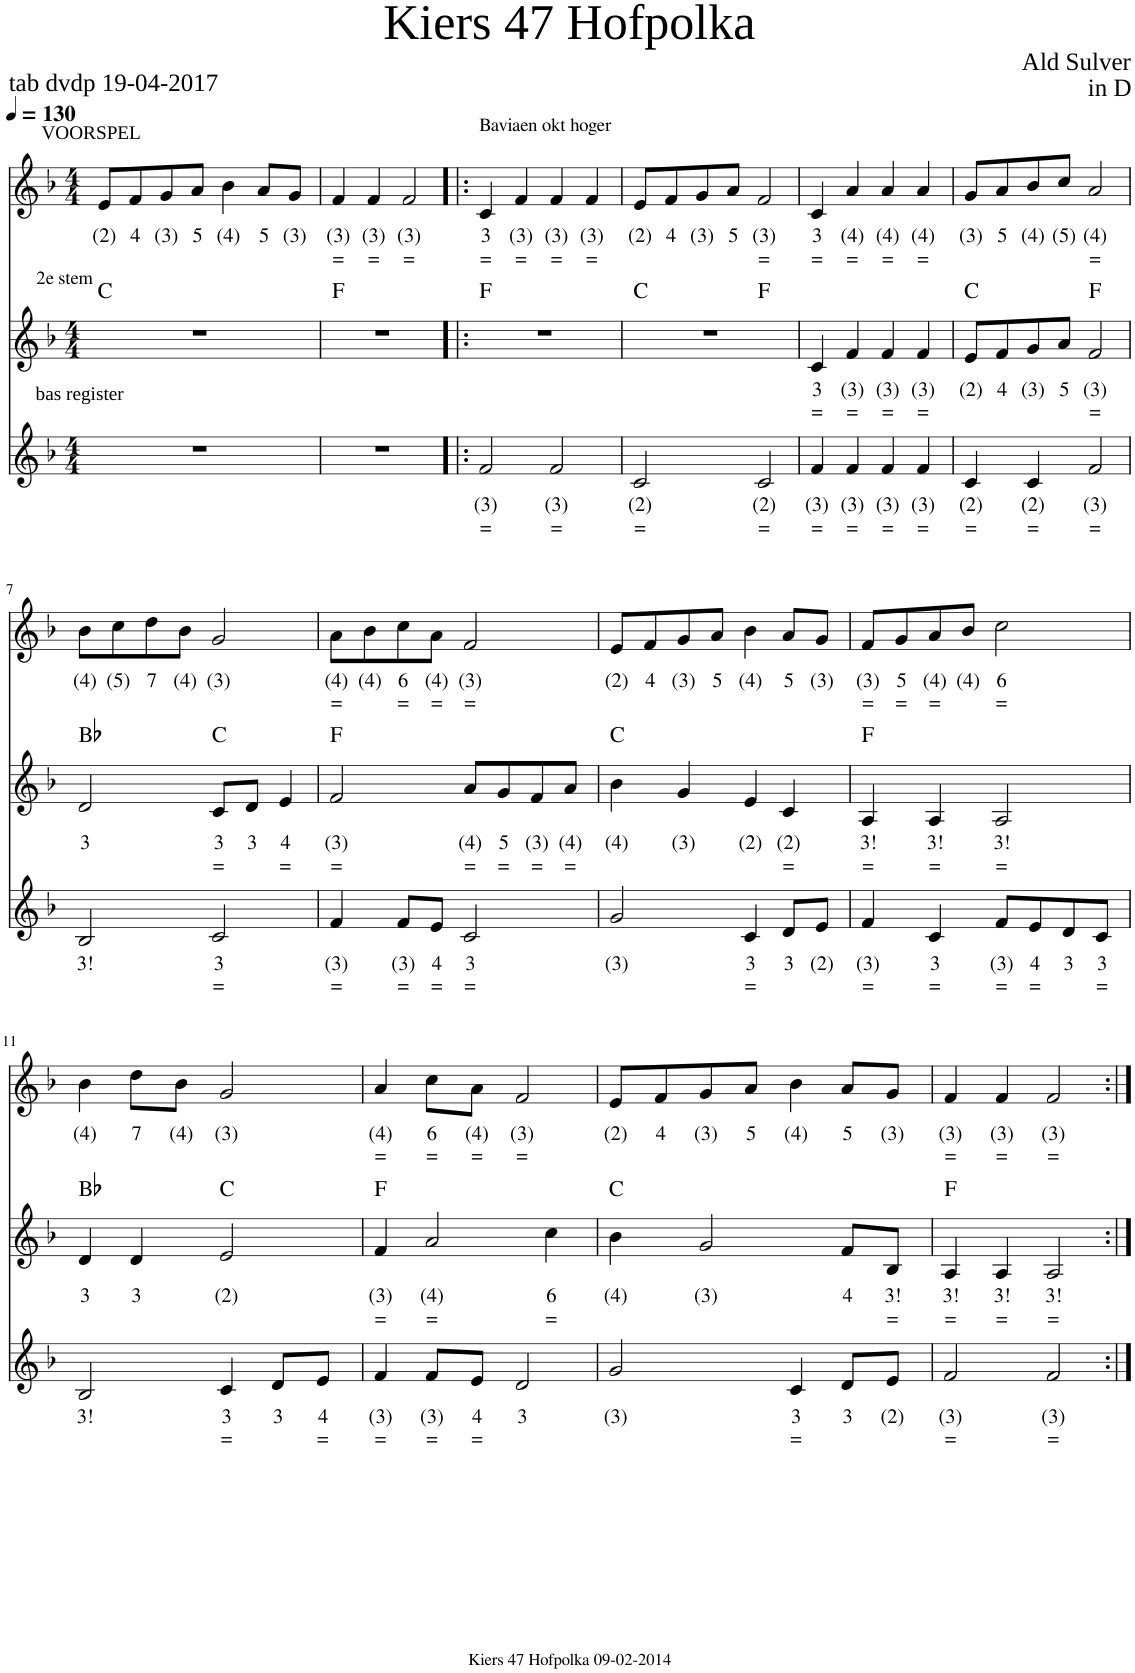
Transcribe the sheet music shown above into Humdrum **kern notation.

**kern	**text	**text	**kern	**text	**text	**harte	**kern	**text	**text
*part3	*part3	*part3	*part2	*part2	*part2	*part2	*part1	*part1	*part1
*staff3	*staff3	*staff3	*staff2	*staff2	*staff2	*	*staff1	*staff1	*staff1
*I"Voice	*	*	*I"Voice	*	*	*	*I"1e stem	*	*
*clefG2	*	*	*clefG2	*	*	*	*clefG2	*	*
*k[b-]	*	*	*k[b-]	*	*	*	*k[b-]	*	*
*M4/4	*	*	*M4/4	*	*	*	*M4/4	*	*
*MM130	*	*	*MM130	*	*	*	*MM130	*	*
=1	=1	=1	=1	=1	=1	=1	=1	=1	=1
!	!	!	!	!	!	!	!LO:TX:a:t=VOORSPEL	!	!
!	!	!	!LO:TX:a:t=2e stem	!	!	!	!	!	!
!LO:TX:a:t=bas register	!	!	!	!	!	!	!	!	!
!	!	!	!	!	!	!	!	!LO:LY:b	!
1r	.	.	1r	.	.	C:maj	8e/L	(2)	.
!	!	!	!	!	!	!	!	!LO:LY:b	!
.	.	.	.	.	.	.	8f/	4	.
!	!	!	!	!	!	!	!	!LO:LY:b	!
.	.	.	.	.	.	.	8g/	(3)	.
!	!	!	!	!	!	!	!	!LO:LY:b	!
.	.	.	.	.	.	.	8a/J	5	.
!	!	!	!	!	!	!	!	!LO:LY:b	!
.	.	.	.	.	.	.	4b-\	(4)	.
!	!	!	!	!	!	!	!	!LO:LY:b	!
.	.	.	.	.	.	.	8a/L	5	.
!	!	!	!	!	!	!	!	!LO:LY:b	!
.	.	.	.	.	.	.	8g/J	(3)	.
=2	=2	=2	=2	=2	=2	=2	=2	=2	=2
!	!	!	!	!	!	!	!	!LO:LY:b	!LO:LY:b
1r	.	.	1r	.	.	F:maj	4f/	(3)	=
!	!	!	!	!	!	!	!	!LO:LY:b	!LO:LY:b
.	.	.	.	.	.	.	4f/	(3)	=
!	!	!	!	!	!	!	!	!LO:LY:b	!LO:LY:b
.	.	.	.	.	.	.	2f/	(3)	=
=3!|:	=3!|:	=3!|:	=3!|:	=3!|:	=3!|:	=3!|:	=3!|:	=3!|:	=3!|:
!	!	!	!	!	!	!	!LO:TX:a:t=Baviaen okt hoger	!	!
!	!LO:LY:b	!LO:LY:b	!	!	!	!	!	!LO:LY:b	!LO:LY:b
2f/	(3)	=	1r	.	.	F:maj	4c/	3	=
!	!	!	!	!	!	!	!	!LO:LY:b	!LO:LY:b
.	.	.	.	.	.	.	4f/	(3)	=
!	!LO:LY:b	!LO:LY:b	!	!	!	!	!	!LO:LY:b	!LO:LY:b
2f/	(3)	=	.	.	.	.	4f/	(3)	=
!	!	!	!	!	!	!	!	!LO:LY:b	!LO:LY:b
.	.	.	.	.	.	.	4f/	(3)	=
=4	=4	=4	=4	=4	=4	=4	=4	=4	=4
!	!LO:LY:b	!LO:LY:b	!	!	!	!	!	!LO:LY:b	!
*	*	*	*^	*	*	*	*	*	*
2c/	(2)	=	1r	2ryy	.	.	C:maj	8e/L	(2)	.
!	!	!	!	!	!	!	!	!	!LO:LY:b	!
.	.	.	.	.	.	.	.	8f/	4	.
!	!	!	!	!	!	!	!	!	!LO:LY:b	!
.	.	.	.	.	.	.	.	8g/	(3)	.
!	!	!	!	!	!	!	!	!	!LO:LY:b	!
.	.	.	.	.	.	.	.	8a/J	5	.
!	!LO:LY:b	!LO:LY:b	!	!	!	!	!	!	!LO:LY:b	!LO:LY:b
2c/	(2)	=	.	2ryy	.	.	F:maj	2f/	(3)	=
=5	=5	=5	=5	=5	=5	=5	=5	=5	=5	=5
!	!LO:LY:b	!LO:LY:b	!	!	!LO:LY:b	!LO:LY:b	!	!	!LO:LY:b	!LO:LY:b
*	*	*	*v	*v	*	*	*	*	*	*
4f/	(3)	=	4c/	3	=	.	4c/	3	=
!	!LO:LY:b	!LO:LY:b	!	!LO:LY:b	!LO:LY:b	!	!	!LO:LY:b	!LO:LY:b
4f/	(3)	=	4f/	(3)	=	.	4a/	(4)	=
!	!LO:LY:b	!LO:LY:b	!	!LO:LY:b	!LO:LY:b	!	!	!LO:LY:b	!LO:LY:b
4f/	(3)	=	4f/	(3)	=	.	4a/	(4)	=
!	!LO:LY:b	!LO:LY:b	!	!LO:LY:b	!LO:LY:b	!	!	!LO:LY:b	!LO:LY:b
4f/	(3)	=	4f/	(3)	=	.	4a/	(4)	=
=6	=6	=6	=6	=6	=6	=6	=6	=6	=6
!	!LO:LY:b	!LO:LY:b	!	!LO:LY:b	!	!	!	!LO:LY:b	!
4c/	(2)	=	8e/L	(2)	.	C:maj	8g/L	(3)	.
!	!	!	!	!LO:LY:b	!	!	!	!LO:LY:b	!
.	.	.	8f/	4	.	.	8a/	5	.
!	!LO:LY:b	!LO:LY:b	!	!LO:LY:b	!	!	!	!LO:LY:b	!
4c/	(2)	=	8g/	(3)	.	.	8b-/	(4)	.
!	!	!	!	!LO:LY:b	!	!	!	!LO:LY:b	!
.	.	.	8a/J	5	.	.	8cc/J	(5)	.
!	!LO:LY:b	!LO:LY:b	!	!LO:LY:b	!LO:LY:b	!	!	!LO:LY:b	!LO:LY:b
2f/	(3)	=	2f/	(3)	=	F:maj	2a/	(4)	=
!!LO:LB:g=z
=7	=7	=7	=7	=7	=7	=7	=7	=7	=7
!	!LO:LY:b	!	!	!LO:LY:b	!	!	!	!LO:LY:b	!
2B-/	3!	.	2d/	3	.	Bb:maj	8b-\L	(4)	.
!	!	!	!	!	!	!	!	!LO:LY:b	!
.	.	.	.	.	.	.	8cc\	(5)	.
!	!	!	!	!	!	!	!	!LO:LY:b	!
.	.	.	.	.	.	.	8dd\	7	.
!	!	!	!	!	!	!	!	!LO:LY:b	!
.	.	.	.	.	.	.	8b-\J	(4)	.
!	!LO:LY:b	!LO:LY:b	!	!LO:LY:b	!LO:LY:b	!	!	!LO:LY:b	!
2c/	3	=	8c/L	3	=	C:maj	2g/	(3)	.
!	!	!	!	!LO:LY:b	!	!	!	!	!
.	.	.	8d/J	3	.	.	.	.	.
!	!	!	!	!LO:LY:b	!LO:LY:b	!	!	!	!
.	.	.	4e/	4	=	.	.	.	.
=8	=8	=8	=8	=8	=8	=8	=8	=8	=8
!	!LO:LY:b	!LO:LY:b	!	!LO:LY:b	!LO:LY:b	!	!	!LO:LY:b	!LO:LY:b
4f/	(3)	=	2f/	(3)	=	F:maj	8a\L	(4)	=
!	!	!	!	!	!	!	!	!LO:LY:b	!
.	.	.	.	.	.	.	8b-\	(4)	.
!	!LO:LY:b	!LO:LY:b	!	!	!	!	!	!LO:LY:b	!LO:LY:b
8f/L	(3)	=	.	.	.	.	8cc\	6	=
!	!LO:LY:b	!LO:LY:b	!	!	!	!	!	!LO:LY:b	!LO:LY:b
8e/J	4	=	.	.	.	.	8a\J	(4)	=
!	!LO:LY:b	!LO:LY:b	!	!LO:LY:b	!LO:LY:b	!	!	!LO:LY:b	!LO:LY:b
2c/	3	=	8a/L	(4)	=	.	2f/	(3)	=
!	!	!	!	!LO:LY:b	!LO:LY:b	!	!	!	!
.	.	.	8g/	5	=	.	.	.	.
!	!	!	!	!LO:LY:b	!LO:LY:b	!	!	!	!
.	.	.	8f/	(3)	=	.	.	.	.
!	!	!	!	!LO:LY:b	!LO:LY:b	!	!	!	!
.	.	.	8a/J	(4)	=	.	.	.	.
=9	=9	=9	=9	=9	=9	=9	=9	=9	=9
!	!LO:LY:b	!	!	!LO:LY:b	!	!	!	!LO:LY:b	!
2g/	(3)	.	4b-\	(4)	.	C:maj	8e/L	(2)	.
!	!	!	!	!	!	!	!	!LO:LY:b	!
.	.	.	.	.	.	.	8f/	4	.
!	!	!	!	!LO:LY:b	!	!	!	!LO:LY:b	!
.	.	.	4g/	(3)	.	.	8g/	(3)	.
!	!	!	!	!	!	!	!	!LO:LY:b	!
.	.	.	.	.	.	.	8a/J	5	.
!	!LO:LY:b	!LO:LY:b	!	!LO:LY:b	!	!	!	!LO:LY:b	!
4c/	3	=	4e/	(2)	.	.	4b-\	(4)	.
!	!LO:LY:b	!	!	!LO:LY:b	!LO:LY:b	!	!	!LO:LY:b	!
8d/L	3	.	4c/	(2)	=	.	8a/L	5	.
!	!LO:LY:b	!	!	!	!	!	!	!LO:LY:b	!
8e/J	(2)	.	.	.	.	.	8g/J	(3)	.
=10	=10	=10	=10	=10	=10	=10	=10	=10	=10
!	!LO:LY:b	!LO:LY:b	!	!LO:LY:b	!LO:LY:b	!	!	!LO:LY:b	!LO:LY:b
4f/	(3)	=	4A/	3!	=	F:maj	8f/L	(3)	=
!	!	!	!	!	!	!	!	!LO:LY:b	!LO:LY:b
.	.	.	.	.	.	.	8g/	5	=
!	!LO:LY:b	!LO:LY:b	!	!LO:LY:b	!LO:LY:b	!	!	!LO:LY:b	!LO:LY:b
4c/	3	=	4A/	3!	=	.	8a/	(4)	=
!	!	!	!	!	!	!	!	!LO:LY:b	!
.	.	.	.	.	.	.	8b-/J	(4)	.
!	!LO:LY:b	!LO:LY:b	!	!LO:LY:b	!LO:LY:b	!	!	!LO:LY:b	!LO:LY:b
8f/L	(3)	=	2A/	3!	=	.	2cc\	6	=
!	!LO:LY:b	!LO:LY:b	!	!	!	!	!	!	!
8e/	4	=	.	.	.	.	.	.	.
!	!LO:LY:b	!	!	!	!	!	!	!	!
8d/	3	.	.	.	.	.	.	.	.
!	!LO:LY:b	!LO:LY:b	!	!	!	!	!	!	!
8c/J	3	=	.	.	.	.	.	.	.
!!LO:LB:g=z
=11	=11	=11	=11	=11	=11	=11	=11	=11	=11
!	!LO:LY:b	!	!	!LO:LY:b	!	!	!	!LO:LY:b	!
2B-/	3!	.	4d/	3	.	Bb:maj	4b-\	(4)	.
!	!	!	!	!LO:LY:b	!	!	!	!LO:LY:b	!
.	.	.	4d/	3	.	.	8dd\L	7	.
!	!	!	!	!	!	!	!	!LO:LY:b	!
.	.	.	.	.	.	.	8b-\J	(4)	.
!	!LO:LY:b	!LO:LY:b	!	!LO:LY:b	!	!	!	!LO:LY:b	!
4c/	3	=	2e/	(2)	.	C:maj	2g/	(3)	.
!	!LO:LY:b	!	!	!	!	!	!	!	!
8d/L	3	.	.	.	.	.	.	.	.
!	!LO:LY:b	!LO:LY:b	!	!	!	!	!	!	!
8e/J	4	=	.	.	.	.	.	.	.
=12	=12	=12	=12	=12	=12	=12	=12	=12	=12
!	!LO:LY:b	!LO:LY:b	!	!LO:LY:b	!LO:LY:b	!	!	!LO:LY:b	!LO:LY:b
4f/	(3)	=	4f/	(3)	=	F:maj	4a/	(4)	=
!	!LO:LY:b	!LO:LY:b	!	!LO:LY:b	!LO:LY:b	!	!	!LO:LY:b	!LO:LY:b
8f/L	(3)	=	2a/	(4)	=	.	8cc\L	6	=
!	!LO:LY:b	!LO:LY:b	!	!	!	!	!	!LO:LY:b	!LO:LY:b
8e/J	4	=	.	.	.	.	8a\J	(4)	=
!	!LO:LY:b	!	!	!	!	!	!	!LO:LY:b	!LO:LY:b
2d/	3	.	.	.	.	.	2f/	(3)	=
!	!	!	!	!LO:LY:b	!LO:LY:b	!	!	!	!
.	.	.	4cc\	6	=	.	.	.	.
=13	=13	=13	=13	=13	=13	=13	=13	=13	=13
!	!LO:LY:b	!	!	!LO:LY:b	!	!	!	!LO:LY:b	!
2g/	(3)	.	4b-\	(4)	.	C:maj	8e/L	(2)	.
!	!	!	!	!	!	!	!	!LO:LY:b	!
.	.	.	.	.	.	.	8f/	4	.
!	!	!	!	!LO:LY:b	!	!	!	!LO:LY:b	!
.	.	.	2g/	(3)	.	.	8g/	(3)	.
!	!	!	!	!	!	!	!	!LO:LY:b	!
.	.	.	.	.	.	.	8a/J	5	.
!	!LO:LY:b	!LO:LY:b	!	!	!	!	!	!LO:LY:b	!
4c/	3	=	.	.	.	.	4b-\	(4)	.
!	!LO:LY:b	!	!	!LO:LY:b	!	!	!	!LO:LY:b	!
8d/L	3	.	8f/L	4	.	.	8a/L	5	.
!	!LO:LY:b	!	!	!LO:LY:b	!LO:LY:b	!	!	!LO:LY:b	!
8e/J	(2)	.	8B-/J	3!	=	.	8g/J	(3)	.
=14	=14	=14	=14	=14	=14	=14	=14	=14	=14
!	!LO:LY:b	!LO:LY:b	!	!LO:LY:b	!LO:LY:b	!	!	!LO:LY:b	!LO:LY:b
2f/	(3)	=	4A/	3!	=	F:maj	4f/	(3)	=
!	!	!	!	!LO:LY:b	!LO:LY:b	!	!	!LO:LY:b	!LO:LY:b
.	.	.	4A/	3!	=	.	4f/	(3)	=
!	!LO:LY:b	!LO:LY:b	!	!LO:LY:b	!LO:LY:b	!	!	!LO:LY:b	!LO:LY:b
2f/	(3)	=	2A/	3!	=	.	2f/	(3)	=
=:|!	=:|!	=:|!	=:|!	=:|!	=:|!	=:|!	=:|!	=:|!	=:|!
*-	*-	*-	*-	*-	*-	*-	*-	*-	*-
